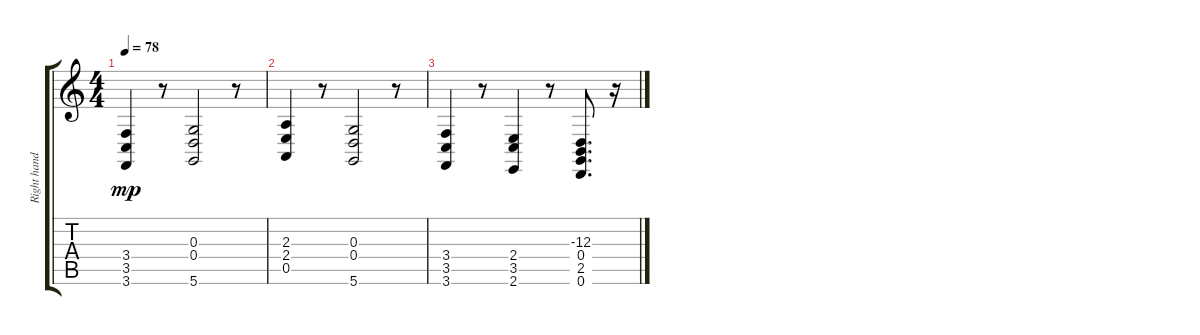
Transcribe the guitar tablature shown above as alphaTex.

\track ("Right hand" "Right hand") {instrument acousticgrandpiano}
\staff {score tabs}
\tuning (E4 B3 G3 D3 A2 D2) {hide}
\ts (4 4)
\tempo 78
\clef g2
\ks c
(3.4 3.5 3.6).4{dy mp} r.8 (0.3 0.4 5.6).2 r.8 |
(2.3 2.4 0.5).4 r.8 (0.3 0.4 5.6).2 r.8 |
(3.4 3.5 3.6).4 r.8 (2.4 3.5 2.6).4 r.8 (-12.3 0.4 2.5 0.6).8{d} r.16
